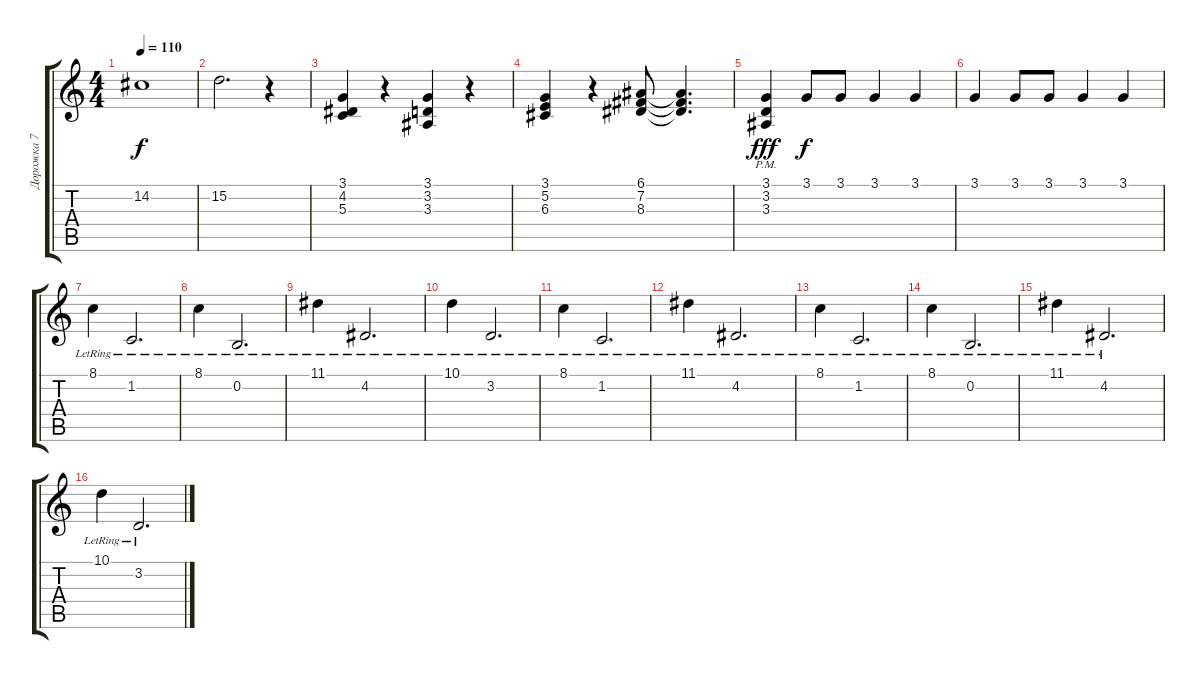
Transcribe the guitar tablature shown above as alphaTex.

\track ("Дорожка 7" "Дорожка 7") {instrument tangoaccordion}
\staff {score tabs}
\tuning (E4 B3 G3 D3 A2 E2) {hide}
\ts (4 4)
\tempo 110
\clef g2
\ks c
14.2.1{dy f} |
15.2.2{d} r.4 |
(3.1 4.2 5.3).4 r.4 (3.1 3.2 3.3).4 r.4 |
(3.1 5.2 6.3).4 r.4 (6.1 7.2 8.3).8 (6.1{t} 7.2{t} 8.3{t}).4{d} |
(3.1{pm} 3.2{pm} 3.3{pm}).4{dy fff} 3.1.8{dy f instrument vibraphone} 3.1.8 3.1.4 3.1.4 |
3.1.4 3.1.8 3.1.8 3.1.4 3.1.4 |
8.1{lr}.4 1.2{lr}.2{d} |
8.1{lr}.4 0.2{lr}.2{d} |
11.1{lr}.4 4.2{lr}.2{d} |
10.1{lr}.4 3.2{lr}.2{d} |
8.1{lr}.4 1.2{lr}.2{d} |
11.1{lr}.4 4.2{lr}.2{d} |
8.1{lr}.4 1.2{lr}.2{d} |
8.1{lr}.4 0.2{lr}.2{d} |
11.1{lr}.4 4.2{lr}.2{d} |
10.1{lr}.4 3.2{lr}.2{d}
